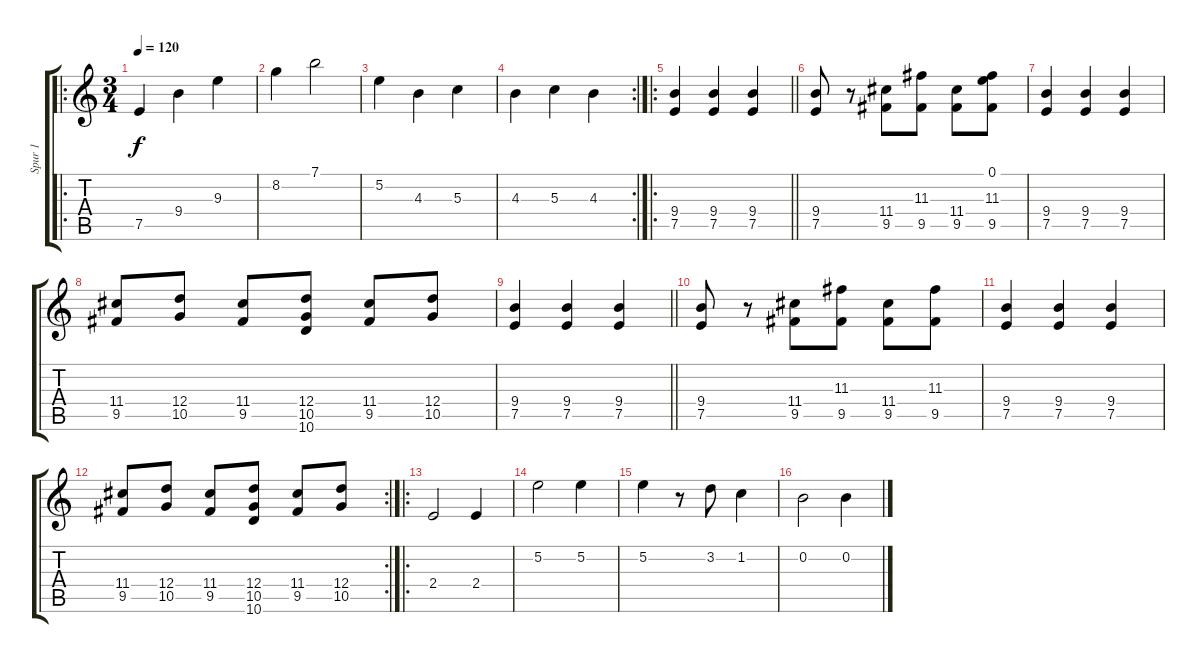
\track ("Spur 1" "Spur 1") {instrument electricguitarjazz}
\staff {score tabs}
\tuning (E4 B3 G3 D3 A2 E2) {hide}
\ro
\ts (3 4)
\tempo 120
\clef g2
\ks c
7.5.4{dy f} 9.4.4 9.3.4 |
8.2.4 7.1.2 |
5.2.4 4.3.4 5.3.4 |
\rc 2
4.3.4 5.3.4 4.3.4 |
\ro
\barLineRight lightlight
(9.4 7.5).4 (9.4 7.5).4 (9.4 7.5).4 |
(9.4 7.5).8 r.8 (11.4 9.5).8 (11.3 9.5).8 (11.4 9.5).8 (0.1 11.3 9.5).8 |
(9.4 7.5).4 (9.4 7.5).4 (9.4 7.5).4 |
(11.4 9.5).8 (12.4 10.5).8 (11.4 9.5).8 (12.4 10.5 10.6).8 (11.4 9.5).8 (12.4 10.5).8 |
\barLineRight lightlight
(9.4 7.5).4 (9.4 7.5).4 (9.4 7.5).4 |
(9.4 7.5).8 r.8 (11.4 9.5).8 (11.3 9.5).8 (11.4 9.5).8 (11.3 9.5).8 |
(9.4 7.5).4 (9.4 7.5).4 (9.4 7.5).4 |
\rc 2
(11.4 9.5).8 (12.4 10.5).8 (11.4 9.5).8 (12.4 10.5 10.6).8 (11.4 9.5).8 (12.4 10.5).8 |
\ro
2.4.2 2.4.4 |
5.2.2 5.2.4 |
5.2.4 r.8 3.2.8 1.2.4 |
0.2.2 0.2.4
